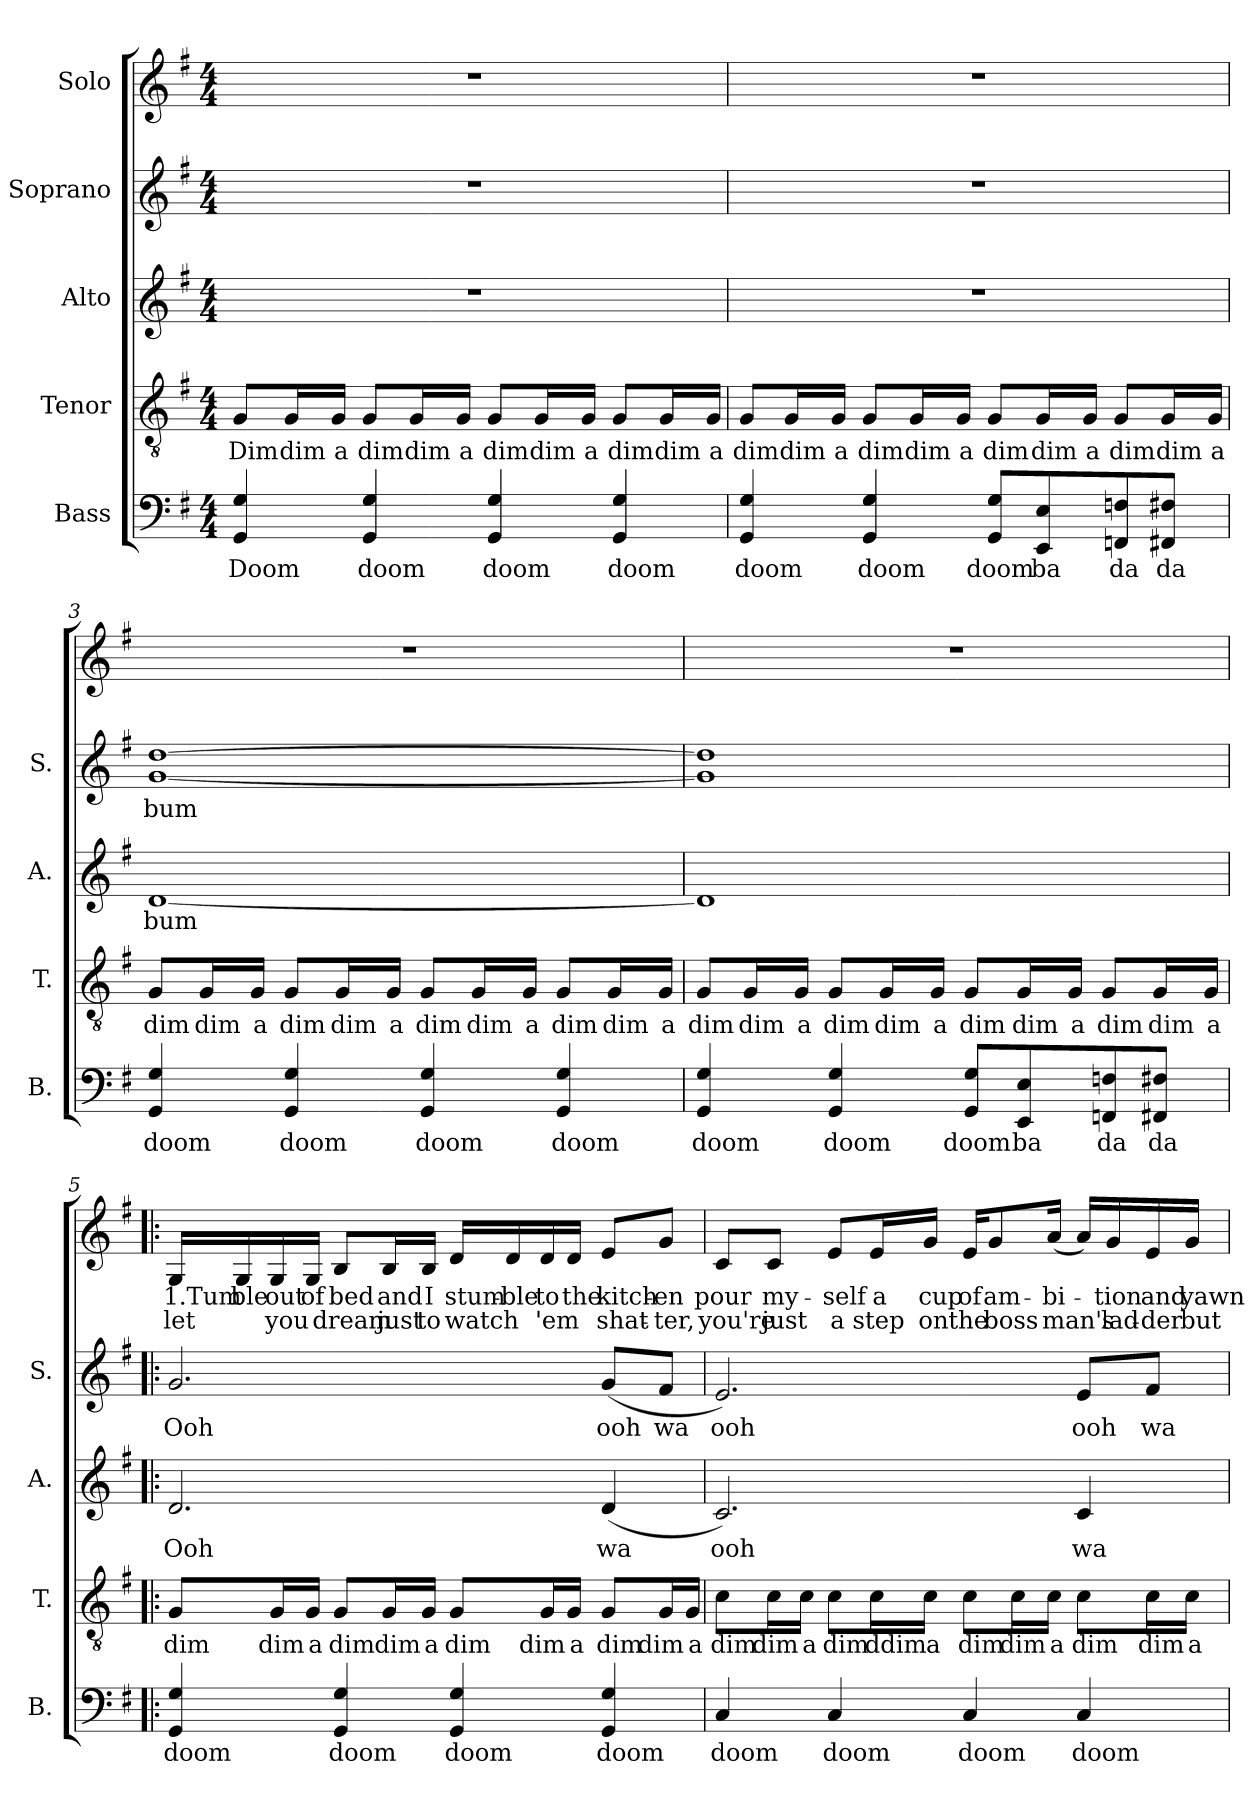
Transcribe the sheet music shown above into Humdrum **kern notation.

**kern	**text	**kern	**text	**kern	**text	**kern	**text	**kern	**text	**text
*part5	*part5	*part4	*part4	*part3	*part3	*part2	*part2	*part1	*part1	*part1
*staff5	*staff5	*staff4	*staff4	*staff3	*staff3	*staff2	*staff2	*staff1	*staff1	*staff1
*I"Bass	*	*I"Tenor	*	*I"Alto	*	*I"Soprano	*	*I"Solo	*	*
*I'B.	*	*I'T.	*	*I'A.	*	*I'S.	*	*	*	*
*clefF4	*	*clefGv2	*	*clefG2	*	*clefG2	*	*clefG2	*	*
*k[f#]	*	*k[f#]	*	*k[f#]	*	*k[f#]	*	*k[f#]	*	*
*M4/4	*	*M4/4	*	*M4/4	*	*M4/4	*	*M4/4	*	*
*MM90	*	*MM90	*	*MM90	*	*MM90	*	*MM90	*	*
=1	=1	=1	=1	=1	=1	=1	=1	=1	=1	=1
!	!LO:LY:b	!	!LO:LY:b	!	!	!	!	!	!	!
4GG/ 4G/	Doom	8G/L	Dim	1r	.	1r	.	1r	.	.
!	!	!	!LO:LY:b	!	!	!	!	!	!	!
.	.	16G/L	dim	.	.	.	.	.	.	.
!	!	!	!LO:LY:b	!	!	!	!	!	!	!
.	.	16G/JJ	a	.	.	.	.	.	.	.
!	!LO:LY:b	!	!LO:LY:b	!	!	!	!	!	!	!
4GG/ 4G/	doom	8G/L	dim	.	.	.	.	.	.	.
!	!	!	!LO:LY:b	!	!	!	!	!	!	!
.	.	16G/L	dim	.	.	.	.	.	.	.
!	!	!	!LO:LY:b	!	!	!	!	!	!	!
.	.	16G/JJ	a	.	.	.	.	.	.	.
!	!LO:LY:b	!	!LO:LY:b	!	!	!	!	!	!	!
4GG/ 4G/	doom	8G/L	dim	.	.	.	.	.	.	.
!	!	!	!LO:LY:b	!	!	!	!	!	!	!
.	.	16G/L	dim	.	.	.	.	.	.	.
!	!	!	!LO:LY:b	!	!	!	!	!	!	!
.	.	16G/JJ	a	.	.	.	.	.	.	.
!	!LO:LY:b	!	!LO:LY:b	!	!	!	!	!	!	!
4GG/ 4G/	doom	8G/L	dim	.	.	.	.	.	.	.
!	!	!	!LO:LY:b	!	!	!	!	!	!	!
.	.	16G/L	dim	.	.	.	.	.	.	.
!	!	!	!LO:LY:b	!	!	!	!	!	!	!
.	.	16G/JJ	a	.	.	.	.	.	.	.
=2	=2	=2	=2	=2	=2	=2	=2	=2	=2	=2
!	!LO:LY:b	!	!LO:LY:b	!	!	!	!	!	!	!
4GG/ 4G/	doom	8G/L	dim	1r	.	1r	.	1r	.	.
!	!	!	!LO:LY:b	!	!	!	!	!	!	!
.	.	16G/L	dim	.	.	.	.	.	.	.
!	!	!	!LO:LY:b	!	!	!	!	!	!	!
.	.	16G/JJ	a	.	.	.	.	.	.	.
!	!LO:LY:b	!	!LO:LY:b	!	!	!	!	!	!	!
4GG/ 4G/	doom	8G/L	dim	.	.	.	.	.	.	.
!	!	!	!LO:LY:b	!	!	!	!	!	!	!
.	.	16G/L	dim	.	.	.	.	.	.	.
!	!	!	!LO:LY:b	!	!	!	!	!	!	!
.	.	16G/JJ	a	.	.	.	.	.	.	.
!	!LO:LY:b	!	!LO:LY:b	!	!	!	!	!	!	!
8GG/ 8G/L	doom	8G/L	dim	.	.	.	.	.	.	.
!	!LO:LY:b	!	!LO:LY:b	!	!	!	!	!	!	!
8EE/ 8E/	ba	16G/L	dim	.	.	.	.	.	.	.
!	!	!	!LO:LY:b	!	!	!	!	!	!	!
.	.	16G/JJ	a	.	.	.	.	.	.	.
!	!LO:LY:b	!	!LO:LY:b	!	!	!	!	!	!	!
8FFn/ 8Fn/	da	8G/L	dim	.	.	.	.	.	.	.
!	!LO:LY:b	!	!LO:LY:b	!	!	!	!	!	!	!
8FF#X/ 8F#X/J	da	16G/L	dim	.	.	.	.	.	.	.
!	!	!	!LO:LY:b	!	!	!	!	!	!	!
.	.	16G/JJ	a	.	.	.	.	.	.	.
!!LO:LB:g=z
=3	=3	=3	=3	=3	=3	=3	=3	=3	=3	=3
!	!LO:LY:b	!	!LO:LY:b	!	!LO:LY:b	!	!LO:LY:b	!	!	!
4GG/ 4G/	doom	8G/L	dim	[1d	bum	[1g [1dd	bum	1r	.	.
!	!	!	!LO:LY:b	!	!	!	!	!	!	!
.	.	16G/L	dim	.	.	.	.	.	.	.
!	!	!	!LO:LY:b	!	!	!	!	!	!	!
.	.	16G/JJ	a	.	.	.	.	.	.	.
!	!LO:LY:b	!	!LO:LY:b	!	!	!	!	!	!	!
4GG/ 4G/	doom	8G/L	dim	.	.	.	.	.	.	.
!	!	!	!LO:LY:b	!	!	!	!	!	!	!
.	.	16G/L	dim	.	.	.	.	.	.	.
!	!	!	!LO:LY:b	!	!	!	!	!	!	!
.	.	16G/JJ	a	.	.	.	.	.	.	.
!	!LO:LY:b	!	!LO:LY:b	!	!	!	!	!	!	!
4GG/ 4G/	doom	8G/L	dim	.	.	.	.	.	.	.
!	!	!	!LO:LY:b	!	!	!	!	!	!	!
.	.	16G/L	dim	.	.	.	.	.	.	.
!	!	!	!LO:LY:b	!	!	!	!	!	!	!
.	.	16G/JJ	a	.	.	.	.	.	.	.
!	!LO:LY:b	!	!LO:LY:b	!	!	!	!	!	!	!
4GG/ 4G/	doom	8G/L	dim	.	.	.	.	.	.	.
!	!	!	!LO:LY:b	!	!	!	!	!	!	!
.	.	16G/L	dim	.	.	.	.	.	.	.
!	!	!	!LO:LY:b	!	!	!	!	!	!	!
.	.	16G/JJ	a	.	.	.	.	.	.	.
=4	=4	=4	=4	=4	=4	=4	=4	=4	=4	=4
!	!LO:LY:b	!	!LO:LY:b	!	!	!	!	!	!	!
4GG/ 4G/	doom	8G/L	dim	1d]	.	1g] 1dd]	.	1r	.	.
!	!	!	!LO:LY:b	!	!	!	!	!	!	!
.	.	16G/L	dim	.	.	.	.	.	.	.
!	!	!	!LO:LY:b	!	!	!	!	!	!	!
.	.	16G/JJ	a	.	.	.	.	.	.	.
!	!LO:LY:b	!	!LO:LY:b	!	!	!	!	!	!	!
4GG/ 4G/	doom	8G/L	dim	.	.	.	.	.	.	.
!	!	!	!LO:LY:b	!	!	!	!	!	!	!
.	.	16G/L	dim	.	.	.	.	.	.	.
!	!	!	!LO:LY:b	!	!	!	!	!	!	!
.	.	16G/JJ	a	.	.	.	.	.	.	.
!	!LO:LY:b	!	!LO:LY:b	!	!	!	!	!	!	!
8GG/ 8G/L	doom	8G/L	dim	.	.	.	.	.	.	.
!	!LO:LY:b	!	!LO:LY:b	!	!	!	!	!	!	!
8EE/ 8E/	ba	16G/L	dim	.	.	.	.	.	.	.
!	!	!	!LO:LY:b	!	!	!	!	!	!	!
.	.	16G/JJ	a	.	.	.	.	.	.	.
!	!LO:LY:b	!	!LO:LY:b	!	!	!	!	!	!	!
8FFn/ 8Fn/	da	8G/L	dim	.	.	.	.	.	.	.
!	!LO:LY:b	!	!LO:LY:b	!	!	!	!	!	!	!
8FF#X/ 8F#X/J	da	16G/L	dim	.	.	.	.	.	.	.
!	!	!	!LO:LY:b	!	!	!	!	!	!	!
.	.	16G/JJ	a	.	.	.	.	.	.	.
!!LO:PB:g=z
=5!|:	=5!|:	=5!|:	=5!|:	=5!|:	=5!|:	=5!|:	=5!|:	=5!|:	=5!|:	=5!|:
!	!LO:LY:b	!	!LO:LY:b	!	!LO:LY:b	!	!LO:LY:b	!	!LO:LY:b	!LO:LY:b
4GG/ 4G/	doom	8G/L	dim	2.d/	Ooh	2.g/	Ooh	16G/LL	1.Tum	let
!	!	!	!	!	!	!	!	!	!LO:LY:b	!
.	.	.	.	.	.	.	.	16G/	ble	.
!	!	!	!LO:LY:b	!	!	!	!	!	!LO:LY:b	!LO:LY:b
.	.	16G/L	dim	.	.	.	.	16G/	out	you
!	!	!	!LO:LY:b	!	!	!	!	!	!LO:LY:b	!
.	.	16G/JJ	a	.	.	.	.	16G/JJ	of	.
!	!LO:LY:b	!	!LO:LY:b	!	!	!	!	!	!LO:LY:b	!LO:LY:b
4GG/ 4G/	doom	8G/L	dim	.	.	.	.	8B/L	bed	dream
!	!	!	!LO:LY:b	!	!	!	!	!	!LO:LY:b	!LO:LY:b
.	.	16G/L	dim	.	.	.	.	16B/L	and	just
!	!	!	!LO:LY:b	!	!	!	!	!	!LO:LY:b	!LO:LY:b
.	.	16G/JJ	a	.	.	.	.	16B/JJ	I	to
!	!LO:LY:b	!	!LO:LY:b	!	!	!	!	!	!LO:LY:b	!LO:LY:b
4GG/ 4G/	doom	8G/L	dim	.	.	.	.	16d/LL	stum-	watch
!	!	!	!	!	!	!	!	!	!LO:LY:b	!
.	.	.	.	.	.	.	.	16d/	-ble	.
!	!	!	!LO:LY:b	!	!	!	!	!	!LO:LY:b	!LO:LY:b
.	.	16G/L	dim	.	.	.	.	16d/	to	'em
!	!	!	!LO:LY:b	!	!	!	!	!	!LO:LY:b	!
.	.	16G/JJ	a	.	.	.	.	16d/JJ	the	.
!	!LO:LY:b	!	!LO:LY:b	!	!LO:LY:b	!	!LO:LY:b	!	!LO:LY:b	!LO:LY:b
4GG/ 4G/	doom	8G/L	dim	(4d/	wa	(8g/L	ooh	8e/L	kitch-	shat-
!	!	!	!LO:LY:b	!	!	!	!LO:LY:b	!	!LO:LY:b	!LO:LY:b
.	.	16G/L	dim	.	.	8f#/J	wa	8g/J	-en	-ter,
!	!	!	!LO:LY:b	!	!	!	!	!	!	!
.	.	16G/JJ	a	.	.	.	.	.	.	.
!!LO:LB:g=z
=6	=6	=6	=6	=6	=6	=6	=6	=6	=6	=6
!	!LO:LY:b	!	!LO:LY:b	!	!LO:LY:b	!	!LO:LY:b	!	!LO:LY:b	!LO:LY:b
4C/	doom	8c\L	dim	2.c/)	ooh	2.e/)	ooh	8c/L	pour	you're
!	!	!	!LO:LY:b	!	!	!	!	!	!LO:LY:b	!LO:LY:b
.	.	16c\L	dim	.	.	.	.	8c/J	my-	just
!	!	!	!LO:LY:b	!	!	!	!	!	!	!
.	.	16c\JJ	a	.	.	.	.	.	.	.
!	!LO:LY:b	!	!LO:LY:b	!	!	!	!	!	!LO:LY:b	!LO:LY:b
4C/	doom	8c\L	dim	.	.	.	.	8e/L	-self	a
!	!	!	!LO:LY:b	!	!	!	!	!	!LO:LY:b	!LO:LY:b
.	.	16c\L	ddim	.	.	.	.	16e/L	a	step
!	!	!	!LO:LY:b	!	!	!	!	!	!LO:LY:b	!LO:LY:b
.	.	16c\JJ	a	.	.	.	.	16g/JJ	cup	on
!	!LO:LY:b	!	!LO:LY:b	!	!	!	!	!	!LO:LY:b	!LO:LY:b
4C/	doom	8c\L	dim	.	.	.	.	16e/KL	of	the
!	!	!	!	!	!	!	!	!	!LO:LY:b	!LO:LY:b
.	.	.	.	.	.	.	.	8g/	am-	boss
!	!	!	!LO:LY:b	!	!	!	!	!	!	!
.	.	16c\L	dim	.	.	.	.	.	.	.
!	!	!	!LO:LY:b	!	!	!	!	!	!LO:LY:b	!LO:LY:b
.	.	16c\JJ	a	.	.	.	.	(16a/Jk	-bi-	man's
!	!LO:LY:b	!	!LO:LY:b	!	!LO:LY:b	!	!LO:LY:b	!	!	!
4C/	doom	8c\L	dim	4c/	wa	8e/L	ooh	16a/LL)	.	.
!	!	!	!	!	!	!	!	!	!LO:LY:b	!LO:LY:b
.	.	.	.	.	.	.	.	16g/	-tion	lad-
!	!	!	!LO:LY:b	!	!	!	!LO:LY:b	!	!LO:LY:b	!LO:LY:b
.	.	16c\L	dim	.	.	8f#/J	wa	16e/	and	-der
!	!	!	!LO:LY:b	!	!	!	!	!	!LO:LY:b	!LO:LY:b
.	.	16c\JJ	a	.	.	.	.	16g/JJ	yawn	but
=	=	=	=	=	=	=	=	=	=	=
*-	*-	*-	*-	*-	*-	*-	*-	*-	*-	*-
